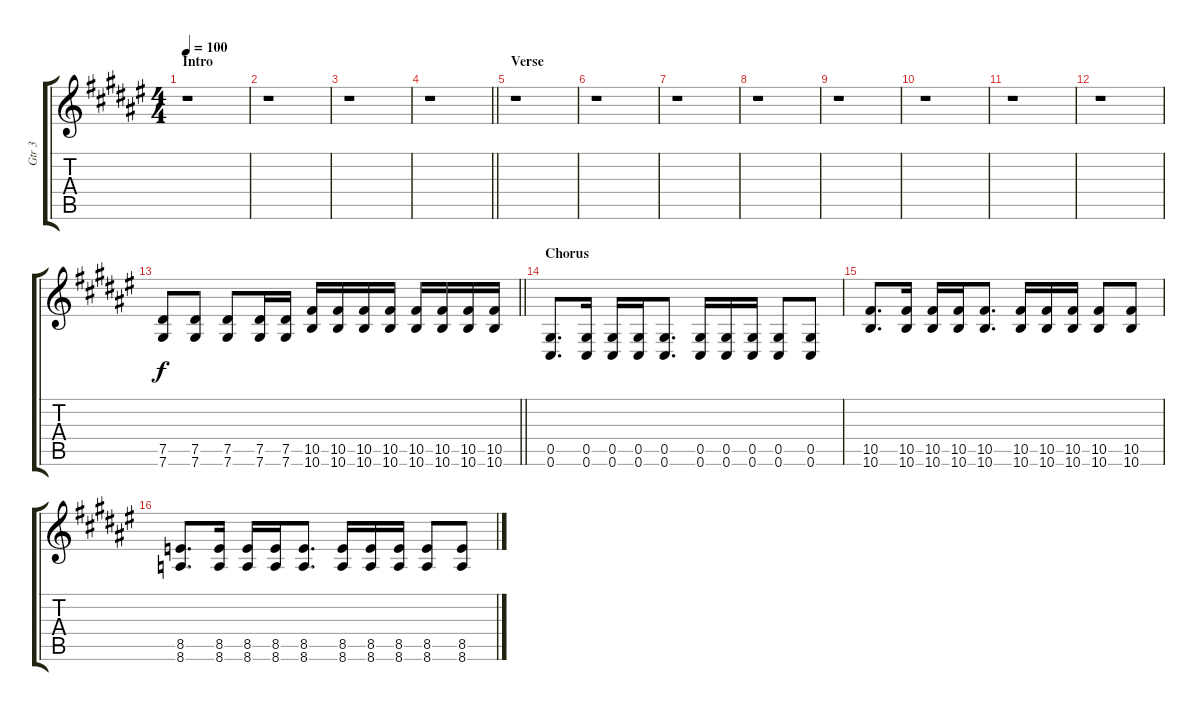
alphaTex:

\track ("Gtr 3" "Gtr 3") {instrument distortionguitar}
\staff {score tabs}
\tuning (Db4 Ab3 F3 Db3 Ab2 Db2) {hide}
\ts (4 4)
\section ("" "Intro")
\tempo 100
\clef g2
\ks f#
r.1{dy f instrument distortionguitar} |
r.1 |
r.1 |
\barLineRight lightlight
r.1 |
\section ("" "Verse")
r.1 |
r.1 |
r.1 |
r.1 |
r.1 |
r.1 |
r.1 |
r.1 |
\barLineRight lightlight
(7.5 7.6).8 (7.5 7.6).8 (7.5 7.6).8 (7.5 7.6).16 (7.5 7.6).16 (10.5 10.6).16 (10.5 10.6).16 (10.5 10.6).16 (10.5 10.6).16 (10.5 10.6).16 (10.5 10.6).16 (10.5 10.6).16 (10.5 10.6).16 |
\section ("" "Chorus")
(0.5 0.6).8{d} (0.5 0.6).16 (0.5 0.6).16 (0.5 0.6).16 (0.5 0.6).8{d} (0.5 0.6).16 (0.5 0.6).16 (0.5 0.6).16 (0.5 0.6).8 (0.5 0.6).8 |
(10.5 10.6).8{d} (10.5 10.6).16 (10.5 10.6).16 (10.5 10.6).16 (10.5 10.6).8{d} (10.5 10.6).16 (10.5 10.6).16 (10.5 10.6).16 (10.5 10.6).8 (10.5 10.6).8 |
(8.5 8.6).8{d} (8.5 8.6).16 (8.5 8.6).16 (8.5 8.6).16 (8.5 8.6).8{d} (8.5 8.6).16 (8.5 8.6).16 (8.5 8.6).16 (8.5 8.6).8 (8.5 8.6).8
